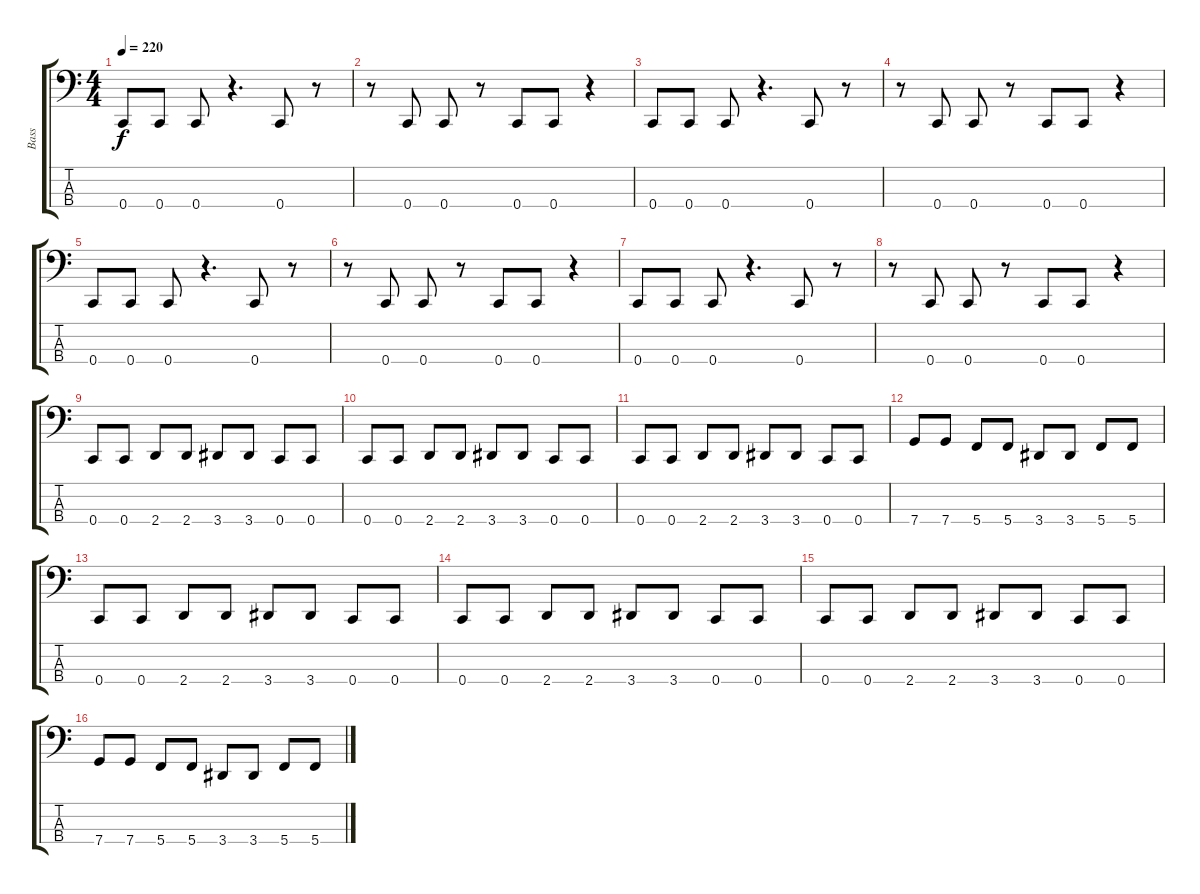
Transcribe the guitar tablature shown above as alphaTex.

\track ("Bass" "Bass") {instrument electricbasspick}
\staff {score tabs}
\tuning (F2 C2 G1 C1) {hide}
\ts (4 4)
\tempo 220
\clef f4
\ks c
0.4.8{dy f} 0.4.8 0.4.8 r.4{d} 0.4.8 r.8 |
r.8 0.4.8 0.4.8 r.8 0.4.8 0.4.8 r.4 |
0.4.8 0.4.8 0.4.8 r.4{d} 0.4.8 r.8 |
r.8 0.4.8 0.4.8 r.8 0.4.8 0.4.8 r.4 |
0.4.8 0.4.8 0.4.8 r.4{d} 0.4.8 r.8 |
r.8 0.4.8 0.4.8 r.8 0.4.8 0.4.8 r.4 |
0.4.8 0.4.8 0.4.8 r.4{d} 0.4.8 r.8 |
r.8 0.4.8 0.4.8 r.8 0.4.8 0.4.8 r.4 |
0.4.8 0.4.8 2.4.8 2.4.8 3.4.8 3.4.8 0.4.8 0.4.8 |
0.4.8 0.4.8 2.4.8 2.4.8 3.4.8 3.4.8 0.4.8 0.4.8 |
0.4.8 0.4.8 2.4.8 2.4.8 3.4.8 3.4.8 0.4.8 0.4.8 |
7.4.8 7.4.8 5.4.8 5.4.8 3.4.8 3.4.8 5.4.8 5.4.8 |
0.4.8 0.4.8 2.4.8 2.4.8 3.4.8 3.4.8 0.4.8 0.4.8 |
0.4.8 0.4.8 2.4.8 2.4.8 3.4.8 3.4.8 0.4.8 0.4.8 |
0.4.8 0.4.8 2.4.8 2.4.8 3.4.8 3.4.8 0.4.8 0.4.8 |
7.4.8 7.4.8 5.4.8 5.4.8 3.4.8 3.4.8 5.4.8 5.4.8
